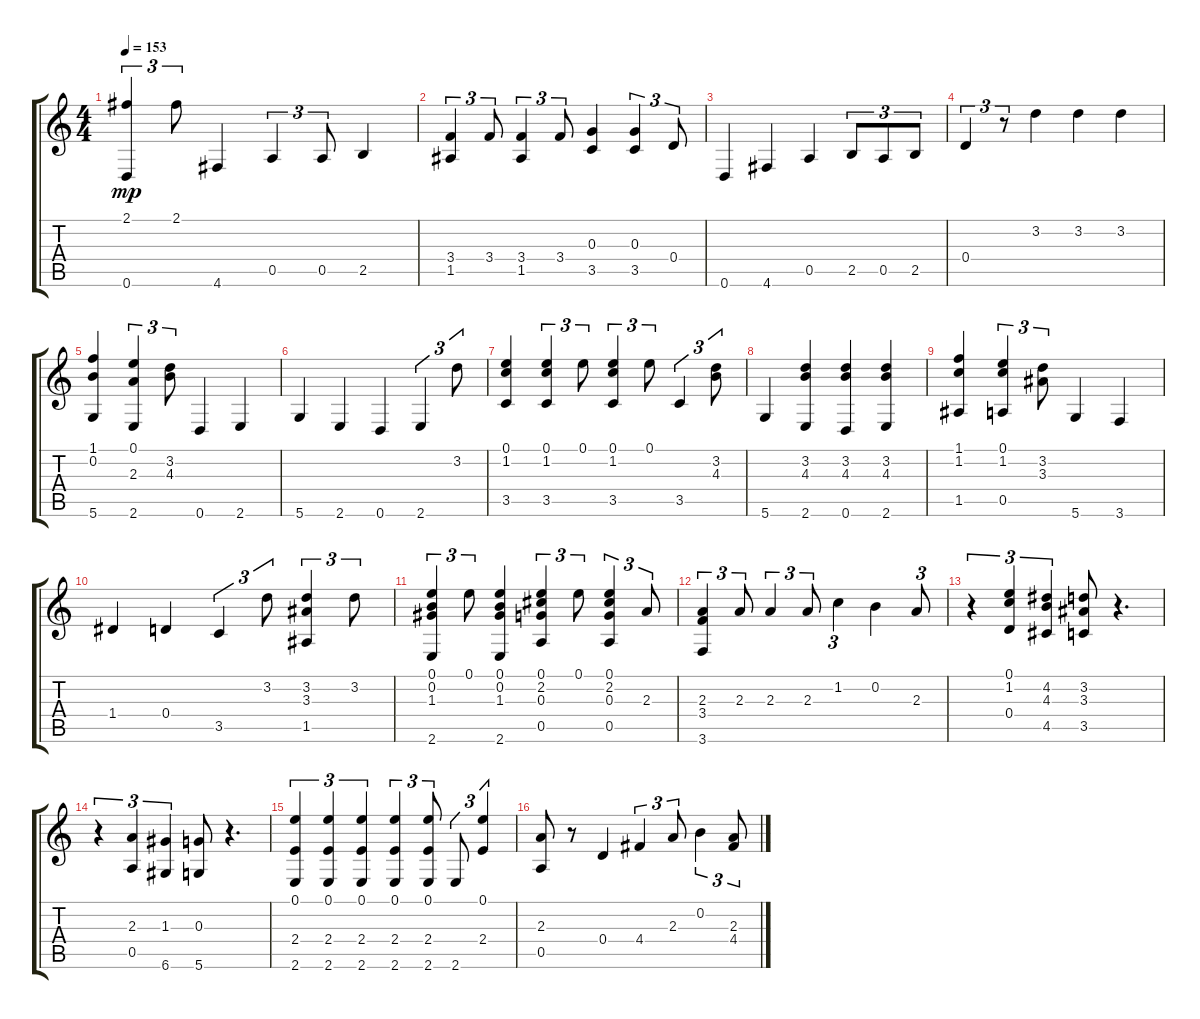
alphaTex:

\track "" {instrument electricguitarjazz}
\staff {score tabs}
\tuning (E4 B3 G3 D3 A2 D2) {hide}
\ts (4 4)
\tempo 153
\clef g2
\ks c
(2.1 0.6).4{tu (3 2) dy mp} 2.1.8{tu (3 2)} 4.6.4 0.5.4{tu (3 2)} 0.5.8{tu (3 2)} 2.5.4 |
(3.4 1.5).4{tu (3 2)} 3.4.8{tu (3 2)} (3.4 1.5).4{tu (3 2)} 3.4.8{tu (3 2)} (0.3 3.5).4 (0.3 3.5).4{tu (3 2)} 0.4.8{tu (3 2)} |
0.6.4 4.6.4 0.5.4 2.5.8{tu (3 2)} 0.5.8{tu (3 2)} 2.5.8{tu (3 2)} |
0.4.4{tu (3 2)} r.8{tu (3 2)} 3.2.4 3.2.4 3.2.4 |
(1.1 0.2 5.6).4 (0.1 2.3 2.6).4{tu (3 2)} (3.2 4.3).8{tu (3 2)} 0.6.4 2.6.4 |
5.6.4 2.6.4 0.6.4 2.6.4{tu (3 2)} 3.2.8{tu (3 2)} |
(0.1 1.2 3.5).4 (0.1 1.2 3.5).4{tu (3 2)} 0.1.8{tu (3 2)} (0.1 1.2 3.5).4{tu (3 2)} 0.1.8{tu (3 2)} 3.5.4{tu (3 2)} (3.2 4.3).8{tu (3 2)} |
5.6.4 (3.2 4.3 2.6).4 (3.2 4.3 0.6).4 (3.2 4.3 2.6).4 |
(1.1 1.2 1.5).4 (0.1 1.2 0.5).4{tu (3 2)} (3.2 3.3).8{tu (3 2)} 5.6.4 3.6.4 |
1.4.4 0.4.4 3.5.4{tu (3 2)} 3.2.8{tu (3 2)} (3.2 3.3 1.5).4{tu (3 2)} 3.2.8{tu (3 2)} |
(0.1 0.2 1.3 2.6).4{tu (3 2)} 0.1.8{tu (3 2)} (0.1 0.2 1.3 2.6).4 (0.1 2.2 0.3 0.5).4{tu (3 2)} 0.1.8{tu (3 2)} (0.1 2.2 0.3 0.5).4{tu (3 2)} 2.3.8{tu (3 2)} |
(2.3 3.4 3.6).4{tu (3 2)} 2.3.8{tu (3 2)} 2.3.4{tu (3 2)} 2.3.8{tu (3 2)} 1.2.4{tu (3 2)} 0.2.4 2.3.8{tu (3 2)} |
r.4{tu (3 2)} (0.1 1.2 0.4).4{tu (3 2)} (4.2 4.3 4.5).4{tu (3 2)} (3.2 3.3 3.5).8 r.4{d} |
r.4{tu (3 2)} (2.3 0.5).4{tu (3 2)} (1.3 6.6).4{tu (3 2)} (0.3 5.6).8 r.4{d} |
(0.1 2.4 2.6).4{tu (3 2)} (0.1 2.4 2.6).4{tu (3 2)} (0.1 2.4 2.6).4{tu (3 2)} (0.1 2.4 2.6).4{tu (3 2)} (0.1 2.4 2.6).8{tu (3 2)} 2.6.8{tu (3 2)} (0.1 2.4).4{tu (3 2)} |
(2.3 0.5).8 r.8 0.4.4 4.4.4{tu (3 2)} 2.3.8{tu (3 2)} 0.2.4{tu (3 2)} (2.3 4.4).8{tu (3 2)}
